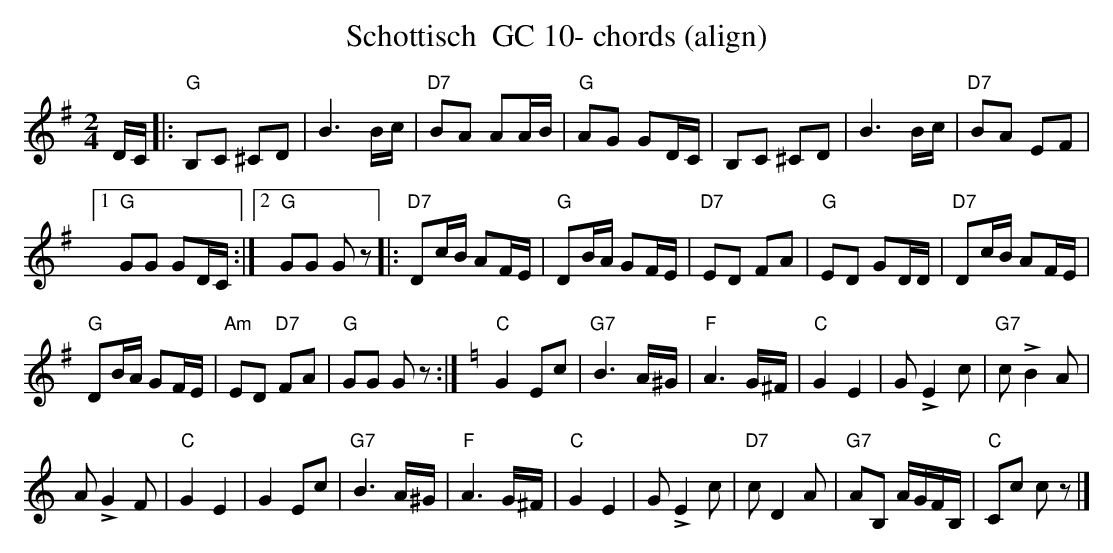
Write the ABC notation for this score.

X:1
T:Schottisch  GC 10- chords (align)
M:2/4
L:1/16
K:Gmaj%%MIDI gchordon
DC |: "G"B,2C2 ^C2D2 | B6Bc | "D7"B2A2 A2AB | "G"A2G2 G2DC | B,2C2 ^C2D2 | \
B6Bc | "D7"B2A2 E2F2 |1
 "G"G2G2 G2DC :|2 "G"G2G2 G2z2 |: "D7"D2cB A2FE | "G"D2BA G2FE | \
"D7"E2D2 F2A2 | "G"E2D2 G2DD | "D7"D2cB A2FE |
 "G"D2BA G2FE | "Am"E2D2 "D7"F2A2 | "G"G2G2 G2z2 :| [K:Cmaj]\
"C"G4E2c2 | "G7"B6A^G | "F"A6G^F | "C"G4E4 | G2!>!E4c2 | "G7"c2!>!B4A2 |
A2!>!G4F2 | "C"G4E4 | \
G4E2c2 | "G7"B6A^G | "F"A6G^F | "C"G4E4 | G2!>!E4c2 | "D7"c2D4A2 | "G7"A2B,2 AGFB, | "C"C2c2 c2z2 |]
